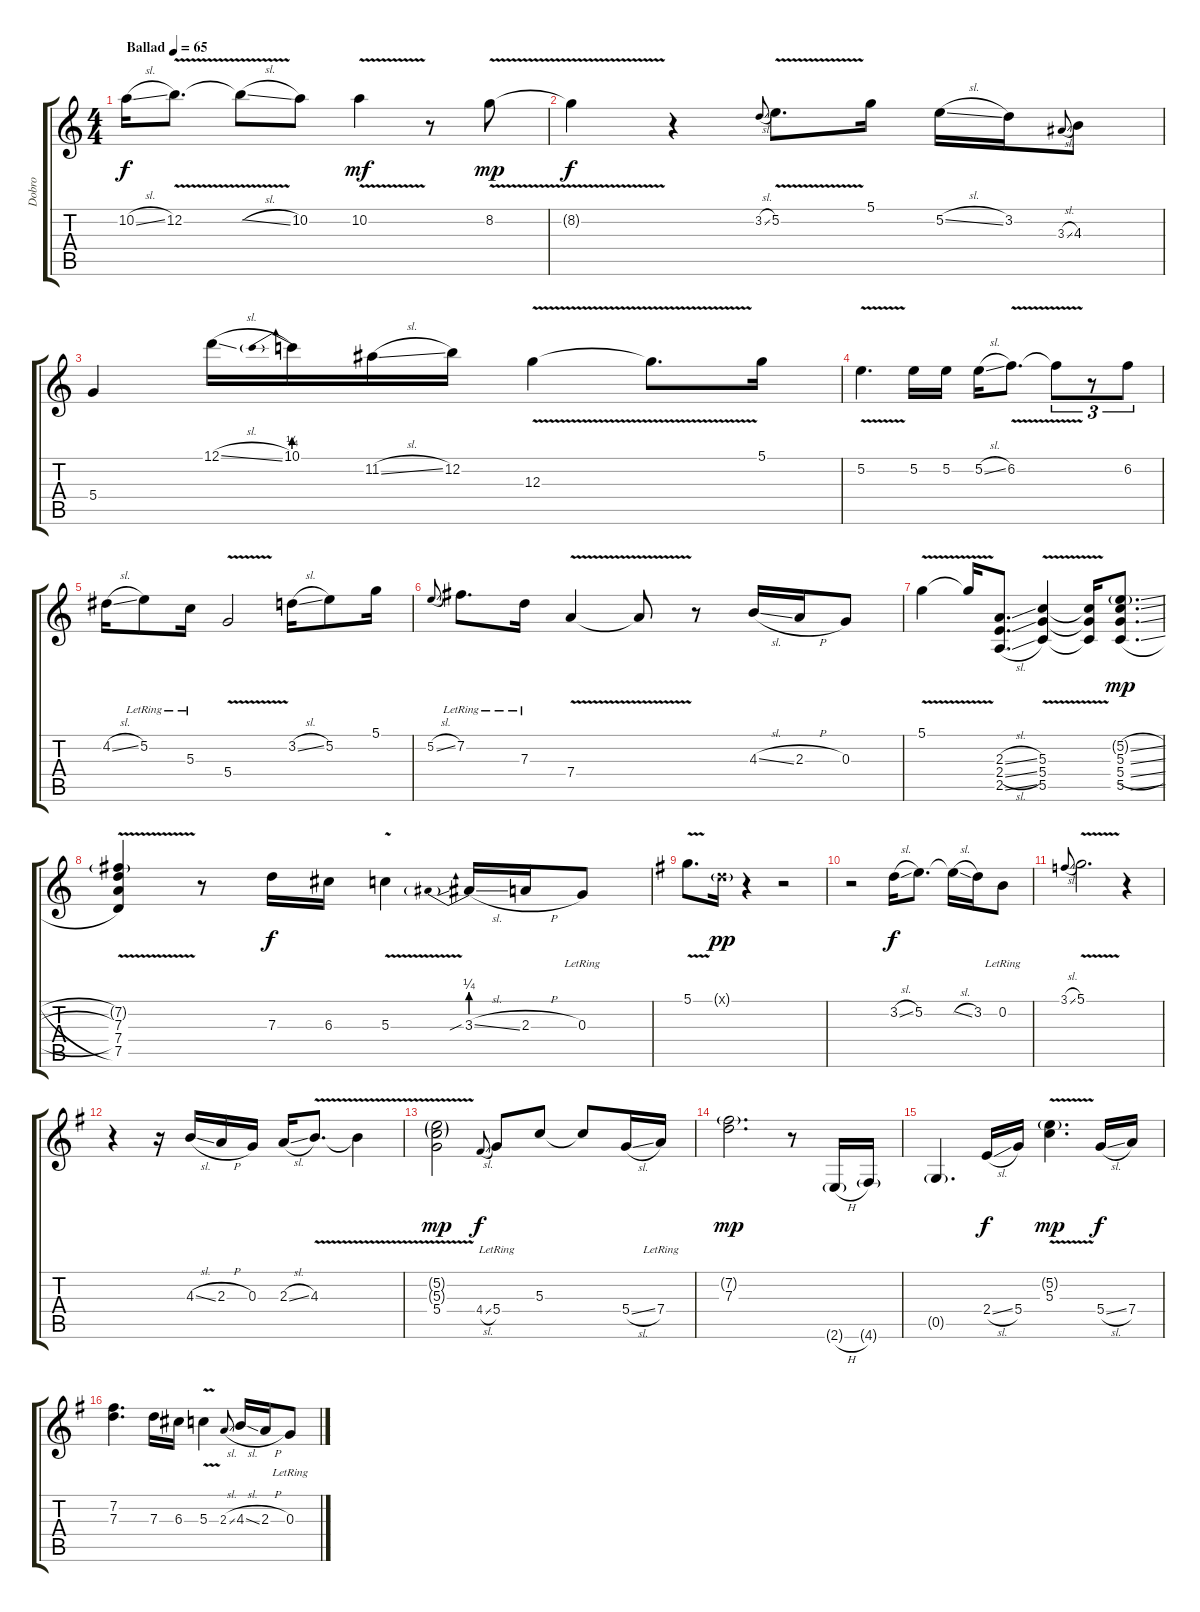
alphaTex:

\track ("Dobro" "Dobro") {instrument acousticguitarsteel}
\staff {score tabs}
\tuning (D4 B3 G3 D3 G2 D2) {hide}
\ts (4 4)
\tempo (65 "Ballad")
\clef g2
\ks c
10.2{sl}.16{dy f instrument acousticguitarsteel} 12.2{v}.8{d} 12.2{sl t}.8 10.2.8 10.2{v}.4{dy mf} r.8 8.2{v}.8{dy mp} |
8.2{t}.4{dy f} r.4 3.2{sl}.8{gr onbeat} 5.2{v}.8{d} 5.1.16 5.2{sl}.16 3.2.16 3.3{sl}.8{gr onbeat} 4.3.8 |
5.4.4 12.1{sl}.16 10.1{be (prebend 0 1 60 1)}.16 11.2{sl}.16 12.2.16 12.3{v}.4 12.3{t}.8{d} 5.1.16 |
5.2{v}.4{d} 5.2.16 5.2.16 5.2{sl}.16 6.2{v}.8{d} 6.2{t}.8{tu (3 2)} r.8{tu (3 2)} 6.2.8{tu (3 2)} |
4.2{sl}.16 5.2{lr}.8 5.3{lr}.16 5.4{v}.2 3.2{sl}.16 5.2.8 5.1.16 |
5.2{sl}.8{gr onbeat} 7.2{lr}.8{d} 7.3{lr}.16 7.4{v}.4 7.4{t}.8 r.8 4.3{sl}.16 2.3{h}.16 0.3.8 |
5.1{v}.4 5.1{t}.16 (2.3{sl} 2.4{sl} 2.5{sl}).8{d} (5.3{v} 5.4{v} 5.5{v}).4 (5.3{t} 5.4{t} 5.5{t}).16 (5.2{sl g} 5.3{sl} 5.4{sl} 5.5{sl}).8{d dy mp} |
(7.2{v g} 7.3{v} 7.4{v} 7.5{v}).4 r.8 7.3.16{dy f} 6.3.16 5.3{v}.4 3.3{be (prebend 0 1 60 1) sib sl}.16 2.3{h}.16 0.3{lr}.8 |
\ks g
5.1{v}.8{d} 0.1{g x}.16{dy pp} r.4 r.2 |
r.2 3.2{sl}.16{dy f} 5.2.8{d} 5.2{sl t}.16 3.2.16 0.2{lr}.8 |
3.1{sl}.8{gr onbeat} 5.1{v}.2{d} r.4 |
r.4 r.16 4.3{sl}.16 2.3{h}.16 0.3.16 2.3{sl}.16 4.3{v}.8{d} 4.3{t}.4 |
(5.2{v g} 5.3{v g} 5.4{v}).2{dy mp} 4.4{sl}.8{gr onbeat dy f} 5.4{lr}.8 5.3.8 5.3{t}.8 5.4{sl}.16 7.4{lr}.16 |
(7.2{g} 7.3).2{d dy mp} r.8 2.6{h g}.16 4.6{g}.16 |
0.5{g}.4{d} 2.4{sl}.16{dy f} 5.4.16 (5.2{v g} 5.3{v}).4{d dy mp} 5.4{sl}.16{dy f} 7.4.16 |
(7.2 7.3).4{d} 7.3.16 6.3.16 5.3{v}.4 2.3{sl}.8{gr onbeat} 4.3{sl}.16 2.3{h}.16 0.3{lr}.8
